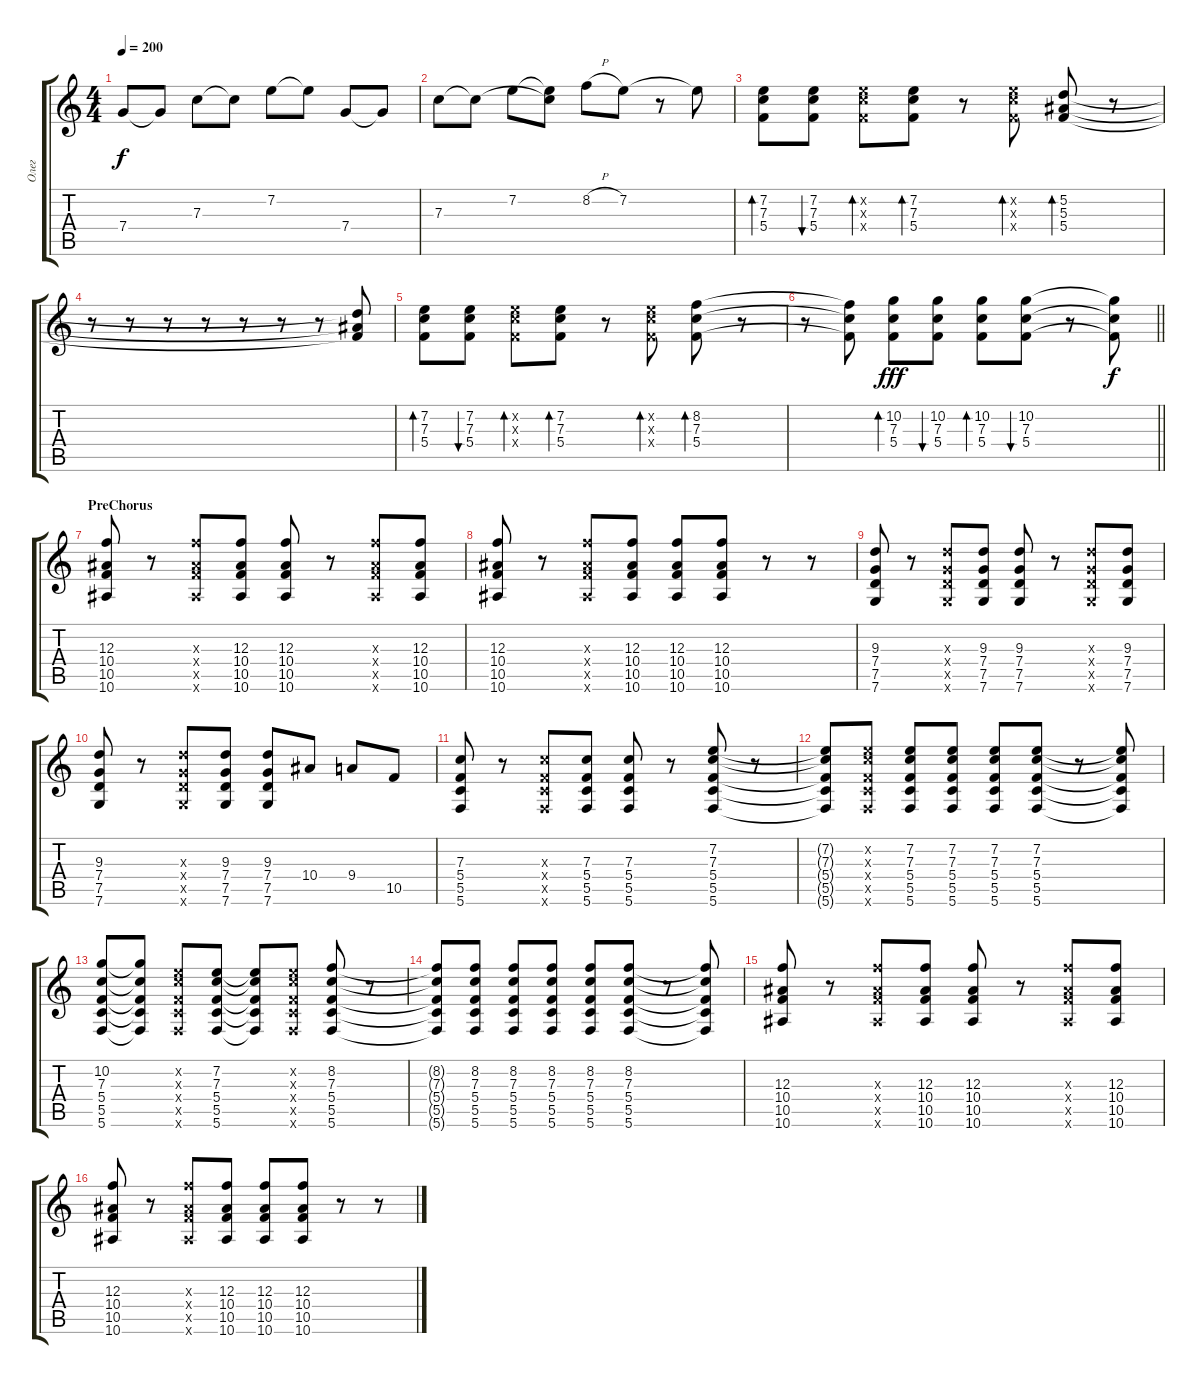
\track ("Олег" "Олег") {instrument distortionguitar}
\staff {score tabs}
\tuning (D4 A3 F3 C3 G2 C2) {hide}
\ts (4 4)
\tempo 200
\clef g2
\ks c
7.4.8{dy f} 7.4{t}.8 7.3.8 7.3{t}.8 7.2.8 7.2{t}.8 7.4.8 7.4{t}.8 |
7.3.8 7.3{t}.8 7.2.8 (7.2{t} 7.3{t}).8 8.2{h}.8 7.2.8 r.8 7.2{t}.8 |
(7.2 7.3 5.4).8{bd 60} (7.2 7.3 5.4).8{bu 60} (7.2{x} 7.3{x} 5.4{x}).8{bd 60} (7.2 7.3 5.4).8{bd 60} r.8 (7.2{x} 7.3{x} 5.4{x}).8{bd 60} (5.2 5.3 5.4).8{bd 60} r.8 |
r.8 r.8 r.8 r.8 r.8 r.8 r.8 (5.2{t} 5.3{t} 5.4{t}).8 |
(7.2 7.3 5.4).8{bd 60} (7.2 7.3 5.4).8{bu 60} (7.2{x} 7.3{x} 5.4{x}).8{bd 60} (7.2 7.3 5.4).8{bd 60} r.8 (7.2{x} 7.3{x} 5.4{x}).8{bd 60} (8.2 7.3 5.4).8{bd 60} r.8 |
\barLineRight lightlight
r.8 (8.2{t} 7.3{t} 5.4{t}).8 (10.2 7.3 5.4).8{bd 60 dy fff} (10.2 7.3 5.4).8{bu 60} (10.2 7.3 5.4).8{bd 60} (10.2 7.3 5.4).8{bu 60} r.8 (10.2{t} 7.3{t} 5.4{t}).8{dy f} |
\section ("" "PreChorus")
(12.3 10.4 10.5 10.6).8 r.8 (12.3{x} 10.4{x} 10.5{x} 10.6{x}).8 (12.3 10.4 10.5 10.6).8 (12.3 10.4 10.5 10.6).8 r.8 (12.3{x} 10.4{x} 10.5{x} 10.6{x}).8 (12.3 10.4 10.5 10.6).8 |
(12.3 10.4 10.5 10.6).8 r.8 (12.3{x} 10.4{x} 10.5{x} 10.6{x}).8 (12.3 10.4 10.5 10.6).8 (12.3 10.4 10.5 10.6).8 (12.3 10.4 10.5 10.6).8 r.8 r.8 |
(9.3 7.4 7.5 7.6).8 r.8 (9.3{x} 7.4{x} 7.5{x} 7.6{x}).8 (9.3 7.4 7.5 7.6).8 (9.3 7.4 7.5 7.6).8 r.8 (9.3{x} 7.4{x} 7.5{x} 7.6{x}).8 (9.3 7.4 7.5 7.6).8 |
(9.3 7.4 7.5 7.6).8 r.8 (9.3{x} 7.4{x} 7.5{x} 7.6{x}).8 (9.3 7.4 7.5 7.6).8 (9.3 7.4 7.5 7.6).8 10.4.8 9.4.8 10.5.8 |
(7.3 5.4 5.5 5.6).8 r.8 (7.3{x} 5.4{x} 5.5{x} 5.6{x}).8 (7.3 5.4 5.5 5.6).8 (7.3 5.4 5.5 5.6).8 r.8 (7.2 7.3 5.4 5.5 5.6).8 r.8 |
(7.2{t} 7.3{t} 5.4{t} 5.5{t} 5.6{t}).8 (7.2{x} 7.3{x} 5.4{x} 5.5{x} 5.6{x}).8 (7.2 7.3 5.4 5.5 5.6).8 (7.2 7.3 5.4 5.5 5.6).8 (7.2 7.3 5.4 5.5 5.6).8 (7.2 7.3 5.4 5.5 5.6).8 r.8 (7.2{t} 7.3{t} 5.4{t} 5.5{t} 5.6{t}).8 |
(10.2 7.3 5.4 5.5 5.6).8 (10.2{t} 7.3{t} 5.4{t} 5.5{t} 5.6{t}).8 (7.2{x} 7.3{x} 5.4{x} 5.5{x} 5.6{x}).8 (7.2 7.3 5.4 5.5 5.6).8 (7.2{t} 7.3{t} 5.4{t} 5.5{t} 5.6{t}).8 (7.2{x} 7.3{x} 5.4{x} 5.5{x} 5.6{x}).8 (8.2 7.3 5.4 5.5 5.6).8 r.8 |
(8.2{t} 7.3{t} 5.4{t} 5.5{t} 5.6{t}).8 (8.2 7.3 5.4 5.5 5.6).8 (8.2 7.3 5.4 5.5 5.6).8 (8.2 7.3 5.4 5.5 5.6).8 (8.2 7.3 5.4 5.5 5.6).8 (8.2 7.3 5.4 5.5 5.6).8 r.8 (8.2{t} 7.3{t} 5.4{t} 5.5{t} 5.6{t}).8 |
(12.3 10.4 10.5 10.6).8 r.8 (12.3{x} 10.4{x} 10.5{x} 10.6{x}).8 (12.3 10.4 10.5 10.6).8 (12.3 10.4 10.5 10.6).8 r.8 (12.3{x} 10.4{x} 10.5{x} 10.6{x}).8 (12.3 10.4 10.5 10.6).8 |
(12.3 10.4 10.5 10.6).8 r.8 (12.3{x} 10.4{x} 10.5{x} 10.6{x}).8 (12.3 10.4 10.5 10.6).8 (12.3 10.4 10.5 10.6).8 (12.3 10.4 10.5 10.6).8 r.8 r.8
